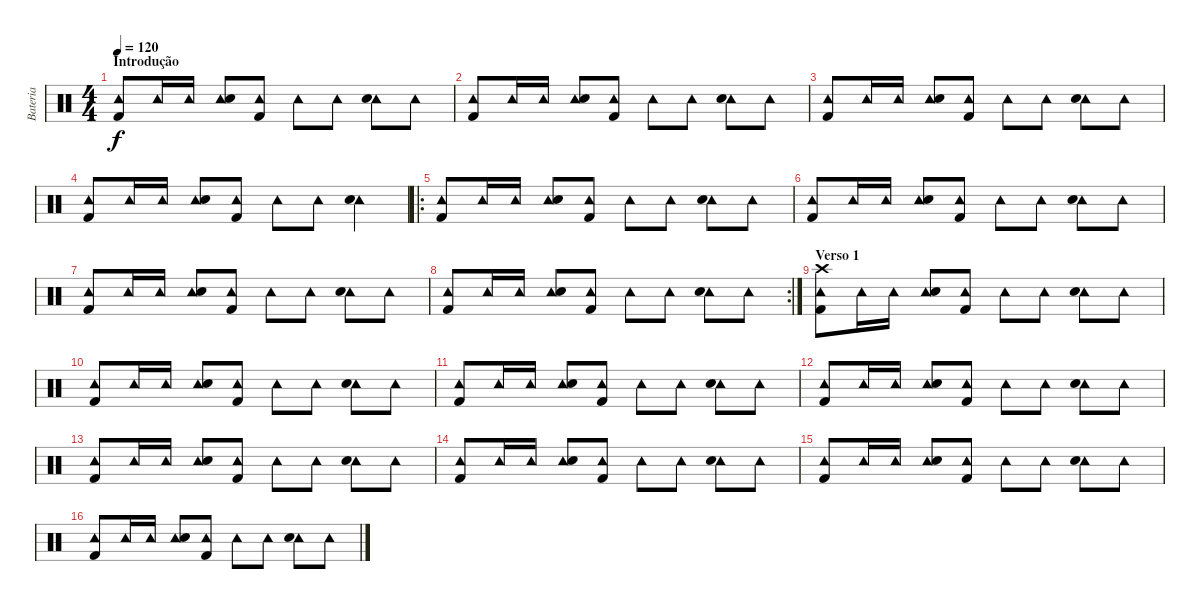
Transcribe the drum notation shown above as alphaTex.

\track ("Bateria" "Bateria") {instrument percussion}
\staff {score}
\articulation defaults
\ts (4 4)
\section ("" "Introdução")
\tempo 120
\clef neutral
\ks c
("Tambourine (hit)" "Kick (hit) 2").8{dy f} "Tambourine (hit)".16 "Tambourine (hit)".16 ("Tambourine (hit)" "Electric Snare (hit)").8 ("Tambourine (hit)" "Kick (hit) 2").8 "Tambourine (hit)".8 "Tambourine (hit)".8 ("Tambourine (hit)" "Electric Snare (hit)").8 "Tambourine (hit)".8 |
("Tambourine (hit)" "Kick (hit) 2").8 "Tambourine (hit)".16 "Tambourine (hit)".16 ("Tambourine (hit)" "Electric Snare (hit)").8 ("Tambourine (hit)" "Kick (hit) 2").8 "Tambourine (hit)".8 "Tambourine (hit)".8 ("Tambourine (hit)" "Electric Snare (hit)").8 "Tambourine (hit)".8 |
("Tambourine (hit)" "Kick (hit) 2").8 "Tambourine (hit)".16 "Tambourine (hit)".16 ("Tambourine (hit)" "Electric Snare (hit)").8 ("Tambourine (hit)" "Kick (hit) 2").8 "Tambourine (hit)".8 "Tambourine (hit)".8 ("Tambourine (hit)" "Electric Snare (hit)").8 "Tambourine (hit)".8 |
("Tambourine (hit)" "Kick (hit) 2").8 "Tambourine (hit)".16 "Tambourine (hit)".16 ("Tambourine (hit)" "Electric Snare (hit)").8 ("Tambourine (hit)" "Kick (hit) 2").8 "Tambourine (hit)".8 "Tambourine (hit)".8 ("Tambourine (hit)" "Electric Snare (hit)").4 |
\ro
("Tambourine (hit)" "Kick (hit) 2").8 "Tambourine (hit)".16 "Tambourine (hit)".16 ("Tambourine (hit)" "Electric Snare (hit)").8 ("Tambourine (hit)" "Kick (hit) 2").8 "Tambourine (hit)".8 "Tambourine (hit)".8 ("Tambourine (hit)" "Electric Snare (hit)").8 "Tambourine (hit)".8 |
("Tambourine (hit)" "Kick (hit) 2").8 "Tambourine (hit)".16 "Tambourine (hit)".16 ("Tambourine (hit)" "Electric Snare (hit)").8 ("Tambourine (hit)" "Kick (hit) 2").8 "Tambourine (hit)".8 "Tambourine (hit)".8 ("Tambourine (hit)" "Electric Snare (hit)").8 "Tambourine (hit)".8 |
("Tambourine (hit)" "Kick (hit) 2").8 "Tambourine (hit)".16 "Tambourine (hit)".16 ("Tambourine (hit)" "Electric Snare (hit)").8 ("Tambourine (hit)" "Kick (hit) 2").8 "Tambourine (hit)".8 "Tambourine (hit)".8 ("Tambourine (hit)" "Electric Snare (hit)").8 "Tambourine (hit)".8 |
\rc 2
("Tambourine (hit)" "Kick (hit) 2").8 "Tambourine (hit)".16 "Tambourine (hit)".16 ("Tambourine (hit)" "Electric Snare (hit)").8 ("Tambourine (hit)" "Kick (hit) 2").8 "Tambourine (hit)".8 "Tambourine (hit)".8 ("Tambourine (hit)" "Electric Snare (hit)").8 "Tambourine (hit)".8 |
\section ("" "Verso 1")
("Tambourine (hit)" "Kick (hit) 2" "Crash high (hit)").8 "Tambourine (hit)".16 "Tambourine (hit)".16 ("Tambourine (hit)" "Electric Snare (hit)").8 ("Tambourine (hit)" "Kick (hit) 2").8 "Tambourine (hit)".8 "Tambourine (hit)".8 ("Tambourine (hit)" "Electric Snare (hit)").8 "Tambourine (hit)".8 |
("Tambourine (hit)" "Kick (hit) 2").8 "Tambourine (hit)".16 "Tambourine (hit)".16 ("Tambourine (hit)" "Electric Snare (hit)").8 ("Tambourine (hit)" "Kick (hit) 2").8 "Tambourine (hit)".8 "Tambourine (hit)".8 ("Tambourine (hit)" "Electric Snare (hit)").8 "Tambourine (hit)".8 |
("Tambourine (hit)" "Kick (hit) 2").8 "Tambourine (hit)".16 "Tambourine (hit)".16 ("Tambourine (hit)" "Electric Snare (hit)").8 ("Tambourine (hit)" "Kick (hit) 2").8 "Tambourine (hit)".8 "Tambourine (hit)".8 ("Tambourine (hit)" "Electric Snare (hit)").8 "Tambourine (hit)".8 |
("Tambourine (hit)" "Kick (hit) 2").8 "Tambourine (hit)".16 "Tambourine (hit)".16 ("Tambourine (hit)" "Electric Snare (hit)").8 ("Tambourine (hit)" "Kick (hit) 2").8 "Tambourine (hit)".8 "Tambourine (hit)".8 ("Tambourine (hit)" "Electric Snare (hit)").8 "Tambourine (hit)".8 |
("Tambourine (hit)" "Kick (hit) 2").8 "Tambourine (hit)".16 "Tambourine (hit)".16 ("Tambourine (hit)" "Electric Snare (hit)").8 ("Tambourine (hit)" "Kick (hit) 2").8 "Tambourine (hit)".8 "Tambourine (hit)".8 ("Tambourine (hit)" "Electric Snare (hit)").8 "Tambourine (hit)".8 |
("Tambourine (hit)" "Kick (hit) 2").8 "Tambourine (hit)".16 "Tambourine (hit)".16 ("Tambourine (hit)" "Electric Snare (hit)").8 ("Tambourine (hit)" "Kick (hit) 2").8 "Tambourine (hit)".8 "Tambourine (hit)".8 ("Tambourine (hit)" "Electric Snare (hit)").8 "Tambourine (hit)".8 |
("Tambourine (hit)" "Kick (hit) 2").8 "Tambourine (hit)".16 "Tambourine (hit)".16 ("Tambourine (hit)" "Electric Snare (hit)").8 ("Tambourine (hit)" "Kick (hit) 2").8 "Tambourine (hit)".8 "Tambourine (hit)".8 ("Tambourine (hit)" "Electric Snare (hit)").8 "Tambourine (hit)".8 |
("Tambourine (hit)" "Kick (hit) 2").8 "Tambourine (hit)".16 "Tambourine (hit)".16 ("Tambourine (hit)" "Electric Snare (hit)").8 ("Tambourine (hit)" "Kick (hit) 2").8 "Tambourine (hit)".8 "Tambourine (hit)".8 ("Tambourine (hit)" "Electric Snare (hit)").8 "Tambourine (hit)".8
